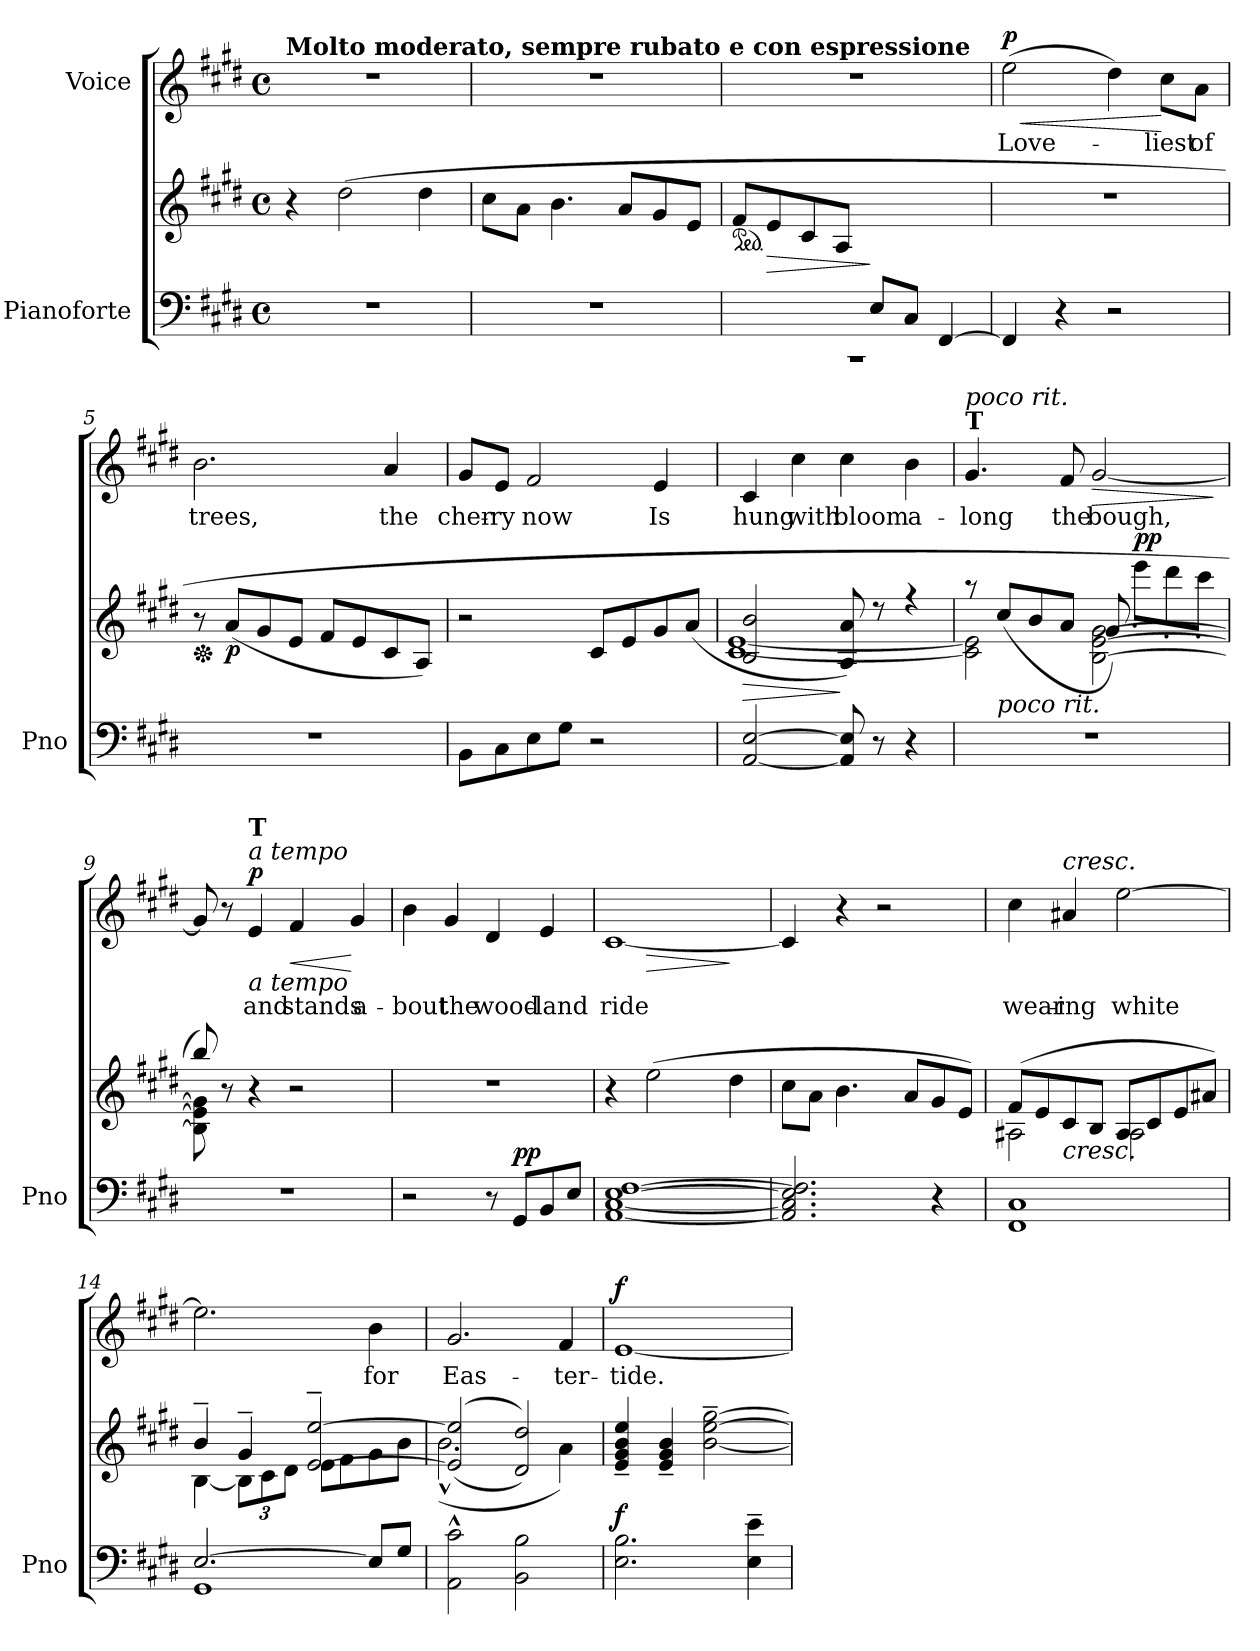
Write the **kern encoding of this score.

**kern	**kern	**dynam	**kern	**text	**dynam
*part2	*part2	*part2	*part1	*part1	*part1
*staff3	*staff2	*staff2/3	*staff1	*staff1	*staff1
*I"Pianoforte	*	*	*I"Voice	*	*
*I'Pno	*	*	*	*	*
*clefF4	*clefG2	*	*clefG2	*	*
*k[f#c#g#d#]	*k[f#c#g#d#]	*	*k[f#c#g#d#]	*	*
*M4/4	*M4/4	*	*M4/4	*	*
*met(c)	*met(c)	*	*met(c)	*	*
=1	=1	=1	=1	=1	=1
!	!	!	!LO:TX:a:B:t=Molto moderato, sempre rubato e con espressione	!	!
1r	4r	.	1r	.	.
!	!	!LO:DY:b	!	!	!
!	!	!LO:DY:n=1:b	!	!	!
.	(>2dd#\	p other-dynamics	.	.	.
.	4dd#\	.	.	.	.
=2	=2	=2	=2	=2	=2
1r	8cc#\L	.	1r	.	.
.	8a\J	.	.	.	.
.	4.b\	.	.	.	.
.	8a/L	.	.	.	.
.	8g#/	.	.	.	.
.	8e/J	.	.	.	.
=3	=3	=3	=3	=3	=3
*^	*	*	*	*	*
*	*	*ped	*	*	*	*
2ryy	1r	8f#/L	.	1r	.	.
!	!	!	!LO:HP:b	!	!	!
.	.	8e/	>	.	.	.
.	.	8c#/	.	.	.	.
.	.	8A/J	.	.	.	.
8E/L	.	2ryy	]	.	.	.
8C#/J	.	.	.	.	.	.
[4FF#/)	.	.	.	.	.	.
*v	*v	*	*	*	*	*
=4	=4	=4	=4	=4	=4
!	!	!	!	!LO:LY:b	!LO:HP:b
!	!	!	!	!	!LO:DY:n=1:a
4FF#/]	1r	.	(>2ee\	Love-	< p
4r	.	.	.	.	.
2r	.	.	4dd#\)	.	.
!	!	!	!	!LO:LY:b	!
.	.	.	8cc#\L	-liest	[
!	!	!	!	!LO:LY:b	!
.	.	.	8a\J	of	.
!!LO:LB:g=z
=5	=5	=5	=5	=5	=5
*	*Xped	*	*	*	*
!	!	!	!	!LO:LY:b	!
1r	8r	.	2.b\	trees,	.
!	!	!LO:DY:b	!	!	!
.	(<8a/L	p	.	.	.
.	8g#/	.	.	.	.
.	8e/J	.	.	.	.
.	8f#/L	.	.	.	.
.	8e/	.	.	.	.
!	!	!	!	!LO:LY:b	!
.	8c#/	.	4a/	the	.
.	8A/J)	.	.	.	.
=6	=6	=6	=6	=6	=6
!	!	!	!	!LO:LY:b	!
(>8BB\L	2r	.	8g#/L	cher-	.
!	!	!	!	!LO:LY:b	!
8C#\	.	.	8e/J	-ry	.
!	!	!	!	!LO:LY:b	!
8E\	.	.	2f#/	now	.
8G#\J	.	.	.	.	.
2r	8c#/L	.	.	.	.
.	8e/	.	.	.	.
!	!	!	!	!LO:LY:b	!
.	8g#/	.	4e/	Is	.
.	(8a/J	.	.	.	.
=7	=7	=7	=7	=7	=7
!	!	!LO:HP:b	!	!LO:LY:b	!
*	*^	*	*	*	*
[2AA/ [2E/	2B/ 2b/	[1c# [1e	>	4c#/	hung	.
!	!	!	!	!	!LO:LY:b	!
.	.	.	.	4cc#\	with	.
!	!	!	!	!	!LO:LY:b	!
8AA/] 8E/]	8A/ 8a/)	.	]	4cc#\	bloom	.
8r	8r	.	.	.	.	.
!	!	!	!	!	!LO:LY:b	!
4r	4r	.	.	4b\	a-	.
!!LO:LB:g=z
=8	=8	=8	=8	=8	=8	=8
!	!	!	!	!LO:TX:a:B:t=T	!	!
!	!	!	!	!LO:TX:a:i:t=poco rit.	!	!
!	!	!	!	!	!LO:LY:b	!
1r	2c#\] 2e\]	8raa	.	4.g#/	-long	.
!	!	!LO:TX:b:i:t=poco rit.	!	!	!	!
.	.	(<8cc#/L	.	.	.	.
.	.	8b/	.	.	.	.
!	!	!	!	!	!LO:LY:b	!
.	.	8a/J	.	8f#/	the	.
!	!	!	!	!	!LO:LY:b	!LO:HP:b
.	[2B\ [2e\ [2g#\	8g#/)	.	[2g#/	bough,	>
!	!	!	!LO:DY:a	!	!	!
.	.	(>8eee'\L	pp	.	.	.
.	.	8ddd#'\	.	.	.	.
.	.	8ccc#'\J	.	.	.	.
*	*v	*v	*	*	*	*
.	.	.	.	.	]
=9	=9	=9	=9	=9	=9
*	*^	*	*	*	*
1r	8bb/)	8B\] 8e\] 8g#\]	.	8g#/]	.	.
.	8r	2..ryy	.	8r	.	.
!	!	!	!	!LO:TX:b:i:t=a tempo	!	!
!	!	!	!	!LO:TX:a:i:t=a tempo	!	!
!	!	!	!	!LO:TX:a:B:t=T	!	!
!	!	!	!	!	!LO:LY:b	!LO:DY:a
.	4r	.	.	4e/	and	p
!	!	!	!	!	!LO:LY:b	!LO:HP:b
.	2r	.	.	4f#/	stands	<
!	!	!	!	!	!LO:LY:b	!
.	.	.	.	4g#/	a-	[
*	*v	*v	*	*	*	*
=10	=10	=10	=10	=10	=10
!	!	!	!	!LO:LY:b	!
2r	1r	.	4b\	-bout	.
!	!	!	!	!LO:LY:b	!
.	.	.	4g#/	the	.
!	!	!	!	!LO:LY:b	!
8r	.	.	4d#/	wood-	.
!	!	!LO:DY:a=2	!	!	!
8GG#/L	.	pp	.	.	.
!	!	!	!	!LO:LY:b	!
8BB/	.	.	4e/	-land	.
8E/J	.	.	.	.	.
!!LO:PB:g=z
=11	=11	=11	=11	=11	=11
!	!	!	!	!LO:LY:b	!
*	*	*	*^	*	*
[1AA [1C# [1E [1F#	4r	.	[1c#	4rddyy	ride	.
!	!	!LO:DY:b	!	!	!	!LO:HP:b
!	!	!LO:DY:n=1:b	!	!	!	!
.	(>2ee\	p other-dynamics	.	4ryy	.	>
.	.	.	.	4ryy	.	.
.	4dd#\	.	.	4ryy	.	]
*	*	*	*v	*v	*	*
=12	=12	=12	=12	=12	=12
2.AA/] 2.C#/] 2.E/] 2.F#/]	8cc#\L	.	4c#/]	.	.
.	8a\J	.	.	.	.
.	4.b\	.	4r	.	.
.	.	.	2r	.	.
.	8a/L	.	.	.	.
4r	8g#/	.	.	.	.
.	8e/J)	.	.	.	.
=13	=13	=13	=13	=13	=13
*	*^	*	*	*	*
!	!	!	!	!	!LO:LY:b	!
1FF# 1C#	(>8f#/L	2A#X\	.	4cc#\	wear-	.
.	8e/	.	.	.	.	.
!	!	!	!	!LO:TX:a:i:t=cresc.	!	!
!	!LO:TX:b:i:t=cresc.	!	!	!	!	!
!	!	!	!	!	!LO:LY:b	!
.	8c#/	.	.	4a#X/	-ing	.
.	8B/J	.	.	.	.	.
!	!	!	!	!	!LO:LY:b	!
.	8A#i/L	2A#\	.	[2ee\	white	.
.	8c#/	.	.	.	.	.
.	8e/	.	.	.	.	.
.	8a#X/J)	.	.	.	.	.
!!LO:LB:g=z
=14	=14	=14	=14	=14	=14	=14
*^	*	*	*	*	*	*
[2.E/	1GG#	4b~/	[4B\	.	2.ee\]	.	.
*	*	*	*Xbrackettup	*	*	*	*
.	.	4g#~/	12B\L]	.	.	.	.
.	.	.	12c#\	.	.	.	.
.	.	.	12d#\J	.	.	.	.
.	.	[2e/~ [2ee/~	8e\L	.	.	.	.
.	.	.	8f#\	.	.	.	.
!	!	!	!	!	!	!LO:LY:b	!
8E/L]	.	.	8g#\	.	4b\	for	.
8G#/J	.	.	8b\J	.	.	.	.
*v	*v	*	*	*	*	*	*
=15	=15	=15	=15	=15	=15	=15
!	!	!	!	!	!LO:LY:b	!
2AA\^^ 2c#\^^	(>(<2e/] 2ee/]	(<2.b^^\	.	2.g#/	Eas-	.
2BB\ 2B\	2d#/ 2dd#/))	.	.	.	.	.
!	!	!	!	!	!LO:LY:b	!
.	.	4a\)	.	4f#/	-ter-	.
=16	=16	=16	=16	=16	=16	=16
!	!	!	!LO:DY:a=2	!	!LO:LY:b	!LO:DY:a
*	*v	*v	*	*	*	*
2.E\ 2.B\	4e/~ 4g#/~ 4b/~ 4ee/~	f	[1e	-tide.	f
.	4e/~ 4g#/~ 4b/~	.	.	.	.
.	[2b\~ [2ee\~ [2gg#\~	.	.	.	.
4E\~ 4e\~	.	.	.	.	.
=	=	=	=	=	=
*-	*-	*-	*-	*-	*-
